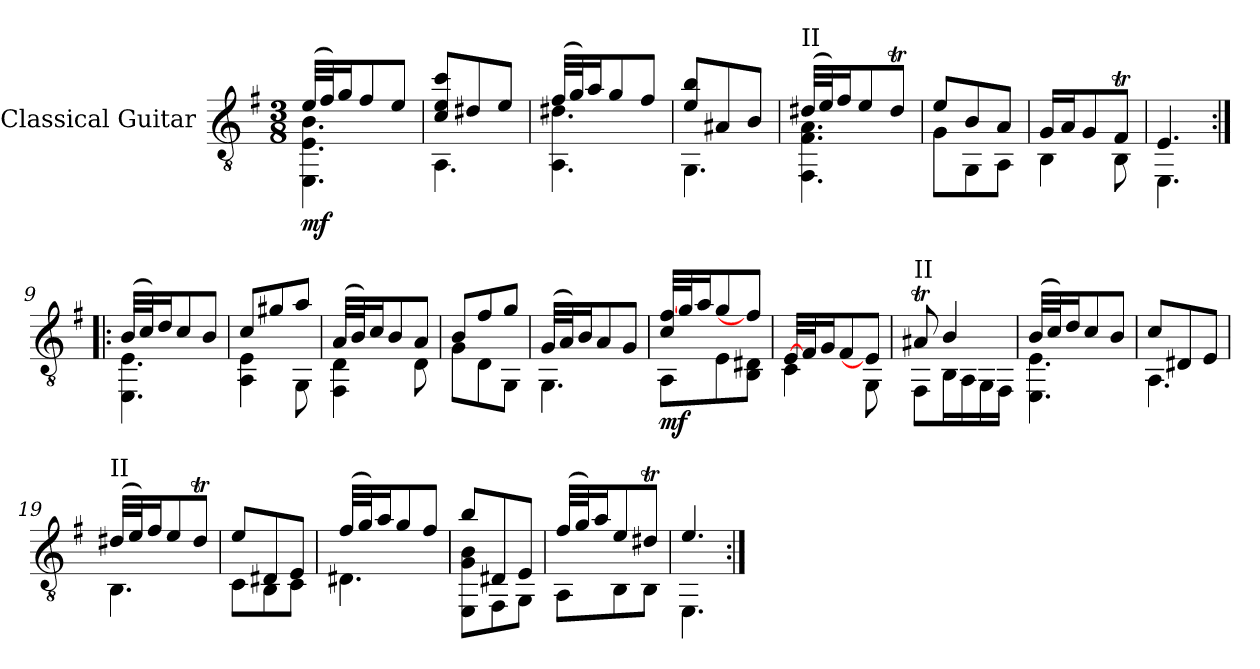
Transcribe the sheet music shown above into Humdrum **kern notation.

**kern	**dynam
*part1	*part1
*staff1	*staff1
*I"Classical Guitar	*
*I'Ac Gtr	*
*clefGv2	*
*k[f#]	*
*M3/8	*
*MM46	*
=1	=1
*^	*
!	!	!LO:DY:b
(32e/LLL	4.EE\ 4.E\ 4.B\	mf
32f#/J)	.	.
16g/J	.	.
8f#/	.	.
8e/J	.	.
=2	=2	=2
8c/ 8e/ 8cc/L	4.AA\	.
8d#X/	.	.
8e/J	.	.
=3	=3	=3
(32f#/LLL	4.AA\ 4.d#X\	.
32g/J)	.	.
16a/J	.	.
8g/	.	.
8f#/J	.	.
=4	=4	=4
8e/ 8b/L	4.GG\	.
8A#X/	.	.
8B/J	.	.
=5	=5	=5
!LO:TX:a:t=II	!	!
(32d#X/LLL	4.FF#\ 4.F#\ 4.A\	.
32e/J)	.	.
16f#/J	.	.
8e/	.	.
8d#t/J	.	.
=6	=6	=6
8e/L	8G\L	.
8B/	8GG\	.
8A/J	8AA\J	.
!!LO:LB:g=z	!!
=7	=7	=7
16G/LL	4BB\	.
16A/J	.	.
8G/	.	.
8F#t/J	8BB\	.
=8	=8	=8
4.E/	4.EE\	.
=9:|!|:	=9:|!|:	=9:|!|:
(32B/LLL	4.EE\ 4.E\	.
32c/J)	.	.
16d/J	.	.
8c/	.	.
8B/J	.	.
=10	=10	=10
8c/L	4AA\ 4E\	.
8g#X/	.	.
8a/J	8GG\	.
=11	=11	=11
(32A/LLL	4FF#\ 4D\	.
32B/J)	.	.
16c/J	.	.
8B/	.	.
8A/J	8D\	.
=12	=12	=12
8B/L	8G\L	.
8f#/	8D\	.
8g/J	8GG\J	.
=13	=13	=13
(32G/LLL	4.GG\	.
32A/J)	.	.
16B/J	.	.
8A/	.	.
8G/J	.	.
!!LO:LB:g=z	!!
=14	=14	=14
!	!	!LO:DY:b
32c/ [32f#/LLL	8AA\L	mf
32g/J	.	.
16a/J	.	.
8g/	8E\	.
8f#/J]	8BB\ 8D#X\J	.
=15	=15	=15
[32E/LLL	4C\	.
32F#/J	.	.
16G/J	.	.
8F#/	.	.
8E/J]	8GG\	.
=16	=16	=16
!LO:TX:a:t=II	!	!
8A#Xt/	8FF#\L	.
4B/	16BB\L	.
.	16AA\	.
.	16GG\	.
.	16FF#\JJ	.
=17	=17	=17
(32B/LLL	4.EE\ 4.E\	.
32c/J)	.	.
16d/J	.	.
8c/	.	.
8B/J	.	.
=18	=18	=18
8c/L	4.AA\	.
8D#X/	.	.
8E/J	.	.
=19	=19	=19
!LO:TX:a:t=II	!	!
(32d#X/LLL	4.BB\	.
32e/J)	.	.
16f#/J	.	.
8e/	.	.
8d#t/J	.	.
!!LO:LB:g=z	!!
=20	=20	=20
8e/L	8C\L	.
8D#X/	8BB\	.
8E/J	8C\J	.
=21	=21	=21
(32f#/LLL	4.D#X\	.
32g/J)	.	.
16a/J	.	.
8g/	.	.
8f#/J	.	.
=22	=22	=22
8b/L	8EE\ 8G\ 8B\L	.
8D#X/	8FF#\	.
8E/J	8GG\J	.
=23	=23	=23
(32f#/LLL	8AA\L	.
32g/J)	.	.
16a/J	.	.
8e/	8BB\	.
8d#Xt/J	8BB\J	.
=24	=24	=24
4.e/	4.EE\	.
*v	*v	*
=:|!	=:|!
*-	*-
